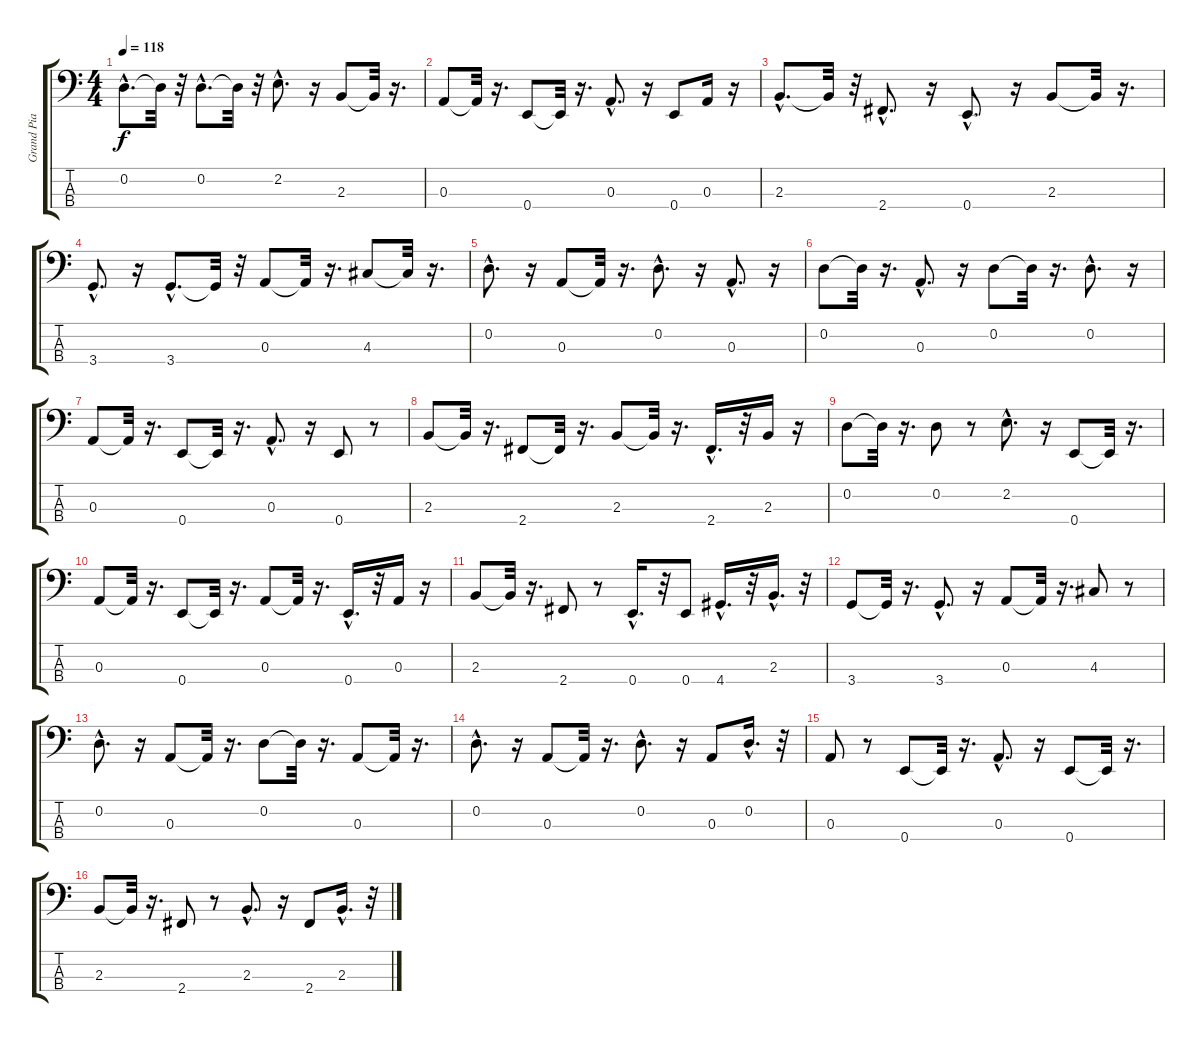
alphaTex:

\track (" Grand Piano*merged" " Grand Pia") {instrument acousticbass}
\staff {score tabs}
\tuning (G2 D2 A1 E1) {hide}
\ts (4 4)
\tempo 118
\clef f4
\ks c
0.2{hac}.8{d dy f} 0.2{t}.32 r.32 0.2{hac}.8{d} 0.2{t}.32 r.32 2.2{hac}.8{d} r.16 2.3.8 2.3{t}.32 r.16{d} |
0.3.8 0.3{t}.32 r.16{d} 0.4.8 0.4{t}.32 r.16{d} 0.3{hac}.8{d} r.16 0.4.8 0.3.16 r.16 |
2.3{hac}.8{d} 2.3{t}.32 r.32 2.4{hac}.8{d} r.16 0.4{hac}.8{d} r.16 2.3.8 2.3{t}.32 r.16{d} |
3.4{hac}.8{d} r.16 3.4{hac}.8{d} 3.4{t}.32 r.32 0.3.8 0.3{t}.32 r.16{d} 4.3.8 4.3{t}.32 r.16{d} |
0.2{hac}.8{d} r.16 0.3.8 0.3{t}.32 r.16{d} 0.2{hac}.8{d} r.16 0.3{hac}.8{d} r.16 |
0.2.8 0.2{t}.32 r.16{d} 0.3{hac}.8{d} r.16 0.2.8 0.2{t}.32 r.16{d} 0.2{hac}.8{d} r.16 |
0.3.8 0.3{t}.32 r.16{d} 0.4.8 0.4{t}.32 r.16{d} 0.3{hac}.8{d} r.16 0.4.8 r.8 |
2.3.8 2.3{t}.32 r.16{d} 2.4.8 2.4{t}.32 r.16{d} 2.3.8 2.3{t}.32 r.16{d} 2.4{hac}.16{d} r.32 2.3.16 r.16 |
0.2.8 0.2{t}.32 r.16{d} 0.2.8 r.8 2.2{hac}.8{d} r.16 0.4.8 0.4{t}.32 r.16{d} |
0.3.8 0.3{t}.32 r.16{d} 0.4.8 0.4{t}.32 r.16{d} 0.3.8 0.3{t}.32 r.16{d} 0.4{hac}.16{d} r.32 0.3.16 r.16 |
2.3.8 2.3{t}.32 r.16{d} 2.4.8 r.8 0.4{hac}.16{d} r.32 0.4.8 4.4{hac}.16{d} r.32 2.3{hac}.16{d} r.32 |
3.4.8 3.4{t}.32 r.16{d} 3.4{hac}.8{d} r.16 0.3.8 0.3{t}.32 r.16{d} 4.3.8 r.8 |
0.2{hac}.8{d} r.16 0.3.8 0.3{t}.32 r.16{d} 0.2.8 0.2{t}.32 r.16{d} 0.3.8 0.3{t}.32 r.16{d} |
0.2{hac}.8{d} r.16 0.3.8 0.3{t}.32 r.16{d} 0.2{hac}.8{d} r.16 0.3.8 0.2{hac}.16{d} r.32 |
0.3.8 r.8 0.4.8 0.4{t}.32 r.16{d} 0.3{hac}.8{d} r.16 0.4.8 0.4{t}.32 r.16{d} |
2.3.8 2.3{t}.32 r.16{d} 2.4.8 r.8 2.3{hac}.8{d} r.16 2.4.8 2.3{hac}.16{d} r.32
